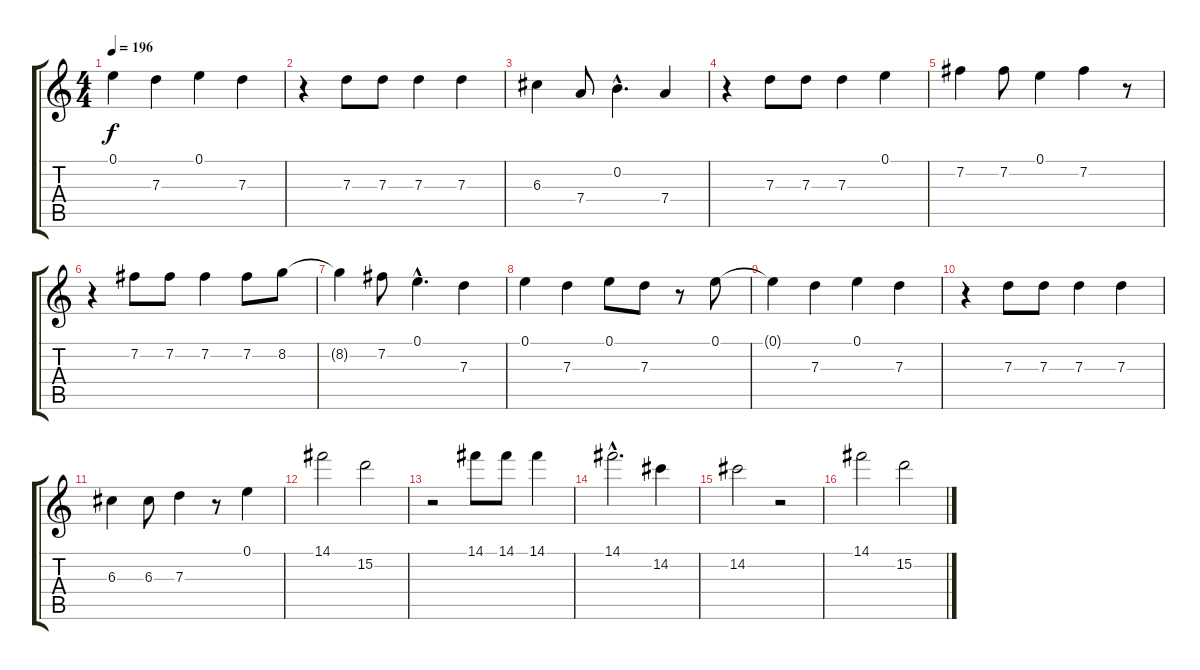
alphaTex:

\track "" {instrument acousticguitarsteel}
\staff {score tabs}
\tuning (E4 B3 G3 D3 A2 E2) {hide}
\ts (4 4)
\tempo 196
\clef g2
\ks c
0.1{t}.4{dy f} 7.3.4 0.1.4 7.3.4 |
r.4 7.3.8 7.3.8 7.3.4 7.3.4 |
6.3.4 7.4.8 0.2{hac}.4{d} 7.4.4 |
r.4 7.3.8 7.3.8 7.3.4 0.1.4 |
7.2.4 7.2.8 0.1.4 7.2.4 r.8 |
r.4 7.2.8 7.2.8 7.2.4 7.2.8 8.2.8 |
8.2{t}.4 7.2.8 0.1{hac}.4{d} 7.3.4 |
0.1.4 7.3.4 0.1.8 7.3.8 r.8 0.1.8 |
0.1{t}.4 7.3.4 0.1.4 7.3.4 |
r.4 7.3.8 7.3.8 7.3.4 7.3.4 |
6.3.4 6.3.8 7.3.4 r.8 0.1.4 |
14.1.2 15.2.2 |
r.2 14.1.8 14.1.8 14.1.4 |
14.1{hac}.2{d} 14.2.4 |
14.2.2 r.2 |
14.1.2 15.2.2
